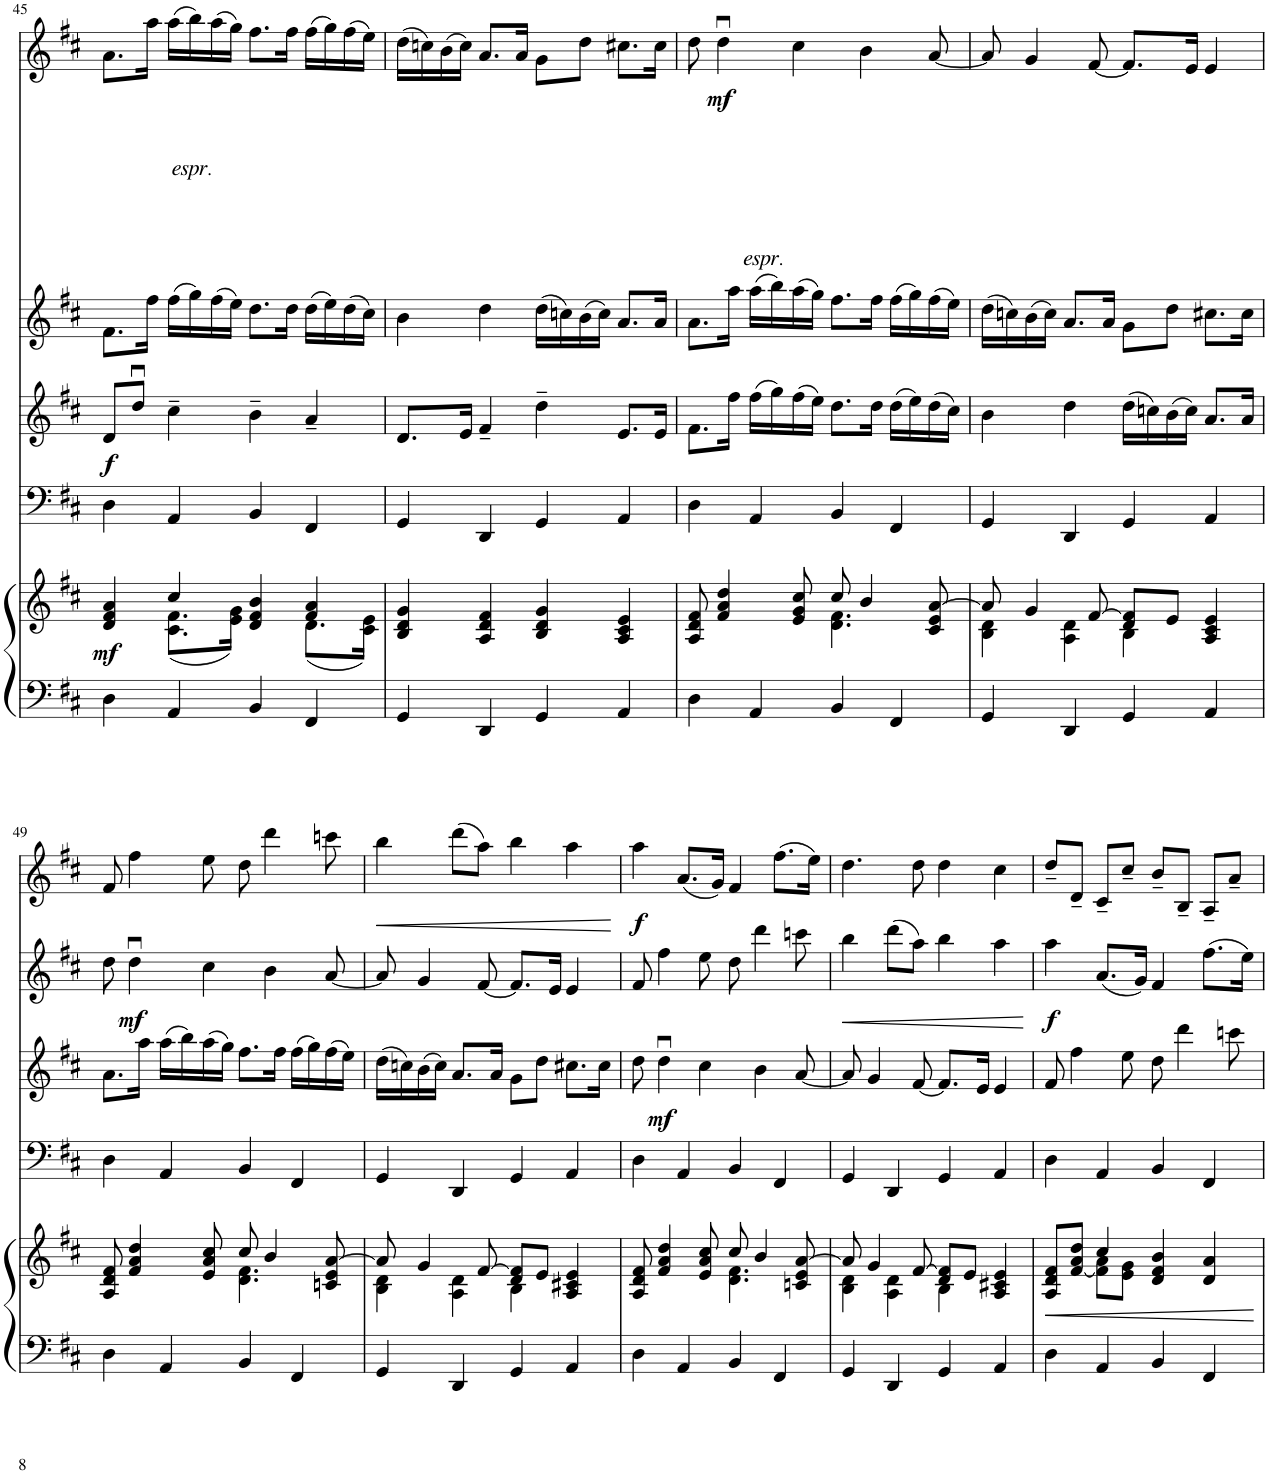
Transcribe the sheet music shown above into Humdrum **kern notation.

**kern	**kern	**dynam	**kern	**kern	**dynam	**kern	**dynam	**kern	**dynam
*part5	*part5	*part5	*part4	*part3	*part3	*part2	*part2	*part1	*part1
*staff6	*staff5	*staff5/6	*staff4	*staff3	*staff3	*staff2	*staff2	*staff1	*staff1
*I"Piano	*	*	*I"Violoncello	*I"Violin	*	*I"Violin	*	*I"Violin	*
*I'Pno	*	*	*I'Vc	*I'Vln	*	*I'Vln	*	*I'Vln	*
!!LO:PB:g=z
*clefF4	*clefG2	*	*clefF4	*clefG2	*	*clefG2	*	*clefG2	*
*k[f#c#]	*k[f#c#]	*	*k[f#c#]	*k[f#c#]	*	*k[f#c#]	*	*k[f#c#]	*
*M4/4	*M4/4	*	*M4/4	*M4/4	*	*M4/4	*	*M4/4	*
*met(c)	*met(c)	*	*met(c)	*met(c)	*	*met(c)	*	*met(c)	*
=45	=45	=45	=45	=45	=45	=45	=45	=45	=45
*	*^	*	*	*	*	*	*	*	*
!	!	!	!LO:DY:b	!	!	!LO:DY:b	!	!	!	!
4D\	4d/ 4f#/ 4a/	4ryy	mf	4D\	8d/L	f	8.f#\L	.	8.a\L	.
.	.	.	.	.	8ddu/J	.	.	.	.	.
.	.	.	.	.	.	.	16ff#\Jk	.	16aa\Jk	.
!	!	!	!	!	!	!	!	!	!LO:TX:b:i:t=espr	!
!	!	!	!	!	!	!	!	!	!LO:TX:b:t=.	!
4AA/	4cc#/	(8.c#\ 8.f#\L	.	4AA/	4cc#~\	.	(16ff#\LL	.	(16aa\LL	.
.	.	.	.	.	.	.	16gg\)	.	16bb\)	.
.	.	.	.	.	.	.	(16ff#\	.	(16aa\	.
.	.	16e\ 16g\Jk)	.	.	.	.	16ee\JJ)	.	16gg\JJ)	.
4BB/	4d/ 4f#/ 4b/	4ryy	.	4BB/	4b~\	.	8.dd\L	.	8.ff#\L	.
.	.	.	.	.	.	.	16dd\Jk	.	16ff#\Jk	.
4FF#/	4f#/ 4a/	(8.d\L	.	4FF#/	4a~/	.	(16dd\LL	.	(16ff#\LL	.
.	.	.	.	.	.	.	16ee\)	.	16gg\)	.
.	.	.	.	.	.	.	(16dd\	.	(16ff#\	.
.	.	16c#\ 16e\Jk)	.	.	.	.	16cc#\JJ)	.	16ee\JJ)	.
*	*v	*v	*	*	*	*	*	*	*	*
=46	=46	=46	=46	=46	=46	=46	=46	=46	=46
4GG/	4B/ 4d/ 4g/	.	4GG/	8.d/L	.	4b\	.	(16dd\LL	.
.	.	.	.	.	.	.	.	16ccn\)	.
.	.	.	.	.	.	.	.	(16b\	.
.	.	.	.	16e/Jk	.	.	.	16cc\JJ)	.
4DD/	4A/ 4d/ 4f#/	.	4DD/	4f#~/	.	4dd\	.	8.a/L	.
.	.	.	.	.	.	.	.	16a/Jk	.
4GG/	4B/ 4d/ 4g/	.	4GG/	4dd~\	.	(16dd\LL	.	8g\L	.
.	.	.	.	.	.	16ccn\)	.	.	.
.	.	.	.	.	.	(16b\	.	8dd\J	.
.	.	.	.	.	.	16cc\JJ)	.	.	.
4AA/	4A/ 4c#/ 4e/	.	4AA/	8.e/L	.	8.a/L	.	8.cc#X\L	.
.	.	.	.	16e/Jk	.	16a/Jk	.	16cc#\Jk	.
=47	=47	=47	=47	=47	=47	=47	=47	=47	=47
*	*^	*	*	*	*	*	*	*^	*
4D\	8A/ 8d/ 8f#/	2ryy	.	4D\	8.f#\L	.	8.a\L	.	8dd\	4ryy	.
!	!	!	!	!	!	!	!	!	!	!	!LO:DY:b
.	4f#/ 4a/ 4dd/	.	.	.	.	.	.	.	4ddu\	.	mf
.	.	.	.	.	16ff#\Jk	.	16aa\Jk	.	.	.	.
!	!	!	!	!	!	!	!	!	!	!LO:TX:b:i:t=espr	!
!	!	!	!	!	!	!	!	!	!	!LO:TX:b:t=.	!
4AA/	.	.	.	4AA/	(16ff#\LL	.	(16aa\LL	.	.	2.ryy	.
.	.	.	.	.	16gg\)	.	16bb\)	.	.	.	.
.	8e/ 8g/ 8cc#/	.	.	.	(16ff#\	.	(16aa\	.	4cc#\	.	.
.	.	.	.	.	16ee\JJ)	.	16gg\JJ)	.	.	.	.
4BB/	8cc#/	4.d\ 4.f#\	.	4BB/	8.dd\L	.	8.ff#\L	.	.	.	.
.	4b/	.	.	.	.	.	.	.	4b\	.	.
.	.	.	.	.	16dd\Jk	.	16ff#\Jk	.	.	.	.
4FF#/	.	.	.	4FF#/	(16dd\LL	.	(16ff#\LL	.	.	.	.
.	.	.	.	.	16ee\)	.	16gg\)	.	.	.	.
.	8c#/ 8e/ [8a/	8ryy	.	.	(16dd\	.	(16ff#\	.	[8a/	.	.
.	.	.	.	.	16cc#\JJ)	.	16ee\JJ)	.	.	.	.
*	*	*	*	*	*	*	*	*	*v	*v	*
=48	=48	=48	=48	=48	=48	=48	=48	=48	=48	=48
4GG/	8a/]	4B\ 4d\	.	4GG/	4b\	.	(16dd\LL	.	8a/]	.
.	.	.	.	.	.	.	16ccn\)	.	.	.
.	4g/	.	.	.	.	.	(16b\	.	4g/	.
.	.	.	.	.	.	.	16cc\JJ)	.	.	.
4DD/	.	4A\ 4d\	.	4DD/	4dd\	.	8.a/L	.	.	.
.	[8f#/	.	.	.	.	.	.	.	[8f#/	.
.	.	.	.	.	.	.	16a/Jk	.	.	.
4GG/	8d/ 8f#/]L	4B\	.	4GG/	(16dd\LL	.	8g\L	.	8.f#/L]	.
.	.	.	.	.	16ccn\)	.	.	.	.	.
.	8e/J	.	.	.	(16b\	.	8dd\J	.	.	.
.	.	.	.	.	16cc\JJ)	.	.	.	16e/Jk	.
4AA/	4A/ 4c#/ 4e/	4ryy	.	4AA/	8.a/L	.	8.cc#X\L	.	4e/	.
.	.	.	.	.	16a/Jk	.	16cc#\Jk	.	.	.
!!LO:LB:g=z
=49	=49	=49	=49	=49	=49	=49	=49	=49	=49	=49
4D\	8A/ 8d/ 8f#/	2ryy	.	4D\	8.a\L	.	8dd\	.	8f#/	.
!	!	!	!	!	!	!	!	!LO:DY:b	!	!
.	4f#/ 4a/ 4dd/	.	.	.	.	.	4ddu\	mf	4ff#\	.
.	.	.	.	.	16aa\Jk	.	.	.	.	.
4AA/	.	.	.	4AA/	(16aa\LL	.	.	.	.	.
.	.	.	.	.	16bb\)	.	.	.	.	.
.	8e/ 8a/ 8cc#/	.	.	.	(16aa\	.	4cc#\	.	8ee\	.
.	.	.	.	.	16gg\JJ)	.	.	.	.	.
4BB/	8cc#/	4.d\ 4.f#\	.	4BB/	8.ff#\L	.	.	.	8dd\	.
.	4b/	.	.	.	.	.	4b\	.	4ddd\	.
.	.	.	.	.	16ff#\Jk	.	.	.	.	.
4FF#/	.	.	.	4FF#/	(16ff#\LL	.	.	.	.	.
.	.	.	.	.	16gg\)	.	.	.	.	.
.	8cn/ 8e/ [8a/	8ryy	.	.	(16ff#\	.	[8a/	.	8cccn\	.
.	.	.	.	.	16ee\JJ)	.	.	.	.	.
=50	=50	=50	=50	=50	=50	=50	=50	=50	=50	=50
!	!	!	!	!	!	!	!	!	!	!LO:HP:b
4GG/	8a/]	4B\ 4d\	.	4GG/	(16dd\LL	.	8a/]	.	4bb\	<
.	.	.	.	.	16ccn\)	.	.	.	.	.
.	4g/	.	.	.	(16b\	.	4g/	.	.	.
.	.	.	.	.	16cc\JJ)	.	.	.	.	.
4DD/	.	4A\ 4d\	.	4DD/	8.a/L	.	.	.	(8ddd\L	.
.	[8f#/	.	.	.	.	.	[8f#/	.	8aa\J)	.
.	.	.	.	.	16a/Jk	.	.	.	.	.
4GG/	8d/ 8f#/]L	4B\	.	4GG/	8g\L	.	8.f#/L]	.	4bb\	.
.	8e/J	.	.	.	8dd\J	.	.	.	.	.
.	.	.	.	.	.	.	16e/Jk	.	.	.
4AA/	4A/ 4c#X/ 4e/	4ryy	.	4AA/	8.cc#X\L	.	4e/	.	4aa\	.
.	.	.	.	.	16cc#\Jk	.	.	.	.	.
*	*v	*v	*	*	*	*	*	*	*	*
.	.	.	.	.	.	.	.	.	[
=51	=51	=51	=51	=51	=51	=51	=51	=51	=51
*	*^	*	*	*	*	*	*	*	*
!	!	!	!	!	!	!	!	!	!	!LO:DY:b
4D\	8A/ 8d/ 8f#/	2ryy	.	4D\	8dd\	.	8f#/	.	4aa\	f
!	!	!	!	!	!	!LO:DY:b	!	!	!	!
.	4f#/ 4a/ 4dd/	.	.	.	4ddu\	mf	4ff#\	.	.	.
4AA/	.	.	.	4AA/	.	.	.	.	(8.a/L	.
.	8e/ 8a/ 8cc#/	.	.	.	4cc#\	.	8ee\	.	.	.
.	.	.	.	.	.	.	.	.	16g/Jk)	.
4BB/	8cc#/	4.d\ 4.f#\	.	4BB/	.	.	8dd\	.	4f#/	.
.	4b/	.	.	.	4b\	.	4ddd\	.	.	.
4FF#/	.	.	.	4FF#/	.	.	.	.	(8.ff#\L	.
.	8cn/ 8e/ [8a/	8ryy	.	.	[8a/	.	8cccn\	.	.	.
.	.	.	.	.	.	.	.	.	16ee\Jk)	.
=52	=52	=52	=52	=52	=52	=52	=52	=52	=52	=52
!	!	!	!	!	!	!	!	!LO:HP:b	!	!
4GG/	8a/]	4B\ 4d\	.	4GG/	8a/]	.	4bb\	<	4.dd\	.
.	4g/	.	.	.	4g/	.	.	.	.	.
4DD/	.	4A\ 4d\	.	4DD/	.	.	(8ddd\L	.	.	.
.	[8f#/	.	.	.	[8f#/	.	8aa\J)	.	8dd\	.
4GG/	8d/ 8f#/]L	4B\	.	4GG/	8.f#/L]	.	4bb\	.	4dd\	.
.	8e/J	.	.	.	.	.	.	.	.	.
.	.	.	.	.	16e/Jk	.	.	.	.	.
4AA/	4A/ 4c#X/ 4e/	4ryy	.	4AA/	4e/	.	4aa\	.	4cc#\	.
*	*v	*v	*	*	*	*	*	*	*	*
.	.	.	.	.	.	.	[	.	.
=53	=53	=53	=53	=53	=53	=53	=53	=53	=53
!	!	!LO:HP:b	!	!	!	!	!LO:DY:b	!	!
*	*^	*	*	*	*	*	*	*	*
4D\	8A/ 8d/ 8f#/L	4ryy	<	4D\	8f#/	.	4aa\	f	8dd~/L	.
.	[8f#/ 8a/ 8dd/J	.	.	.	4ff#\	.	.	.	8d~/J	.
4AA/	8f#\] 8a\L	4cc#/	.	4AA/	.	.	(8.a/L	.	8c#~/L	.
.	8e\ 8g\J	.	.	.	8ee\	.	.	.	8cc#~/J	.
.	.	.	.	.	.	.	16g/Jk)	.	.	.
4BB/	4d/ 4f#/ 4b/	2ryy	.	4BB/	8dd\	.	4f#/	.	8b~/L	.
.	.	.	.	.	4ddd\	.	.	.	8B~/J	.
4FF#/	4d/ 4a/	.	.	4FF#/	.	.	(8.ff#\L	.	8A~/L	.
.	.	.	.	.	8cccn\	.	.	.	8a~/J	.
.	.	.	.	.	.	.	16ee\Jk)	.	.	.
*	*v	*v	*	*	*	*	*	*	*	*
.	.	[	.	.	.	.	.	.	.
=	=	=	=	=	=	=	=	=	=
*-	*-	*-	*-	*-	*-	*-	*-	*-	*-
